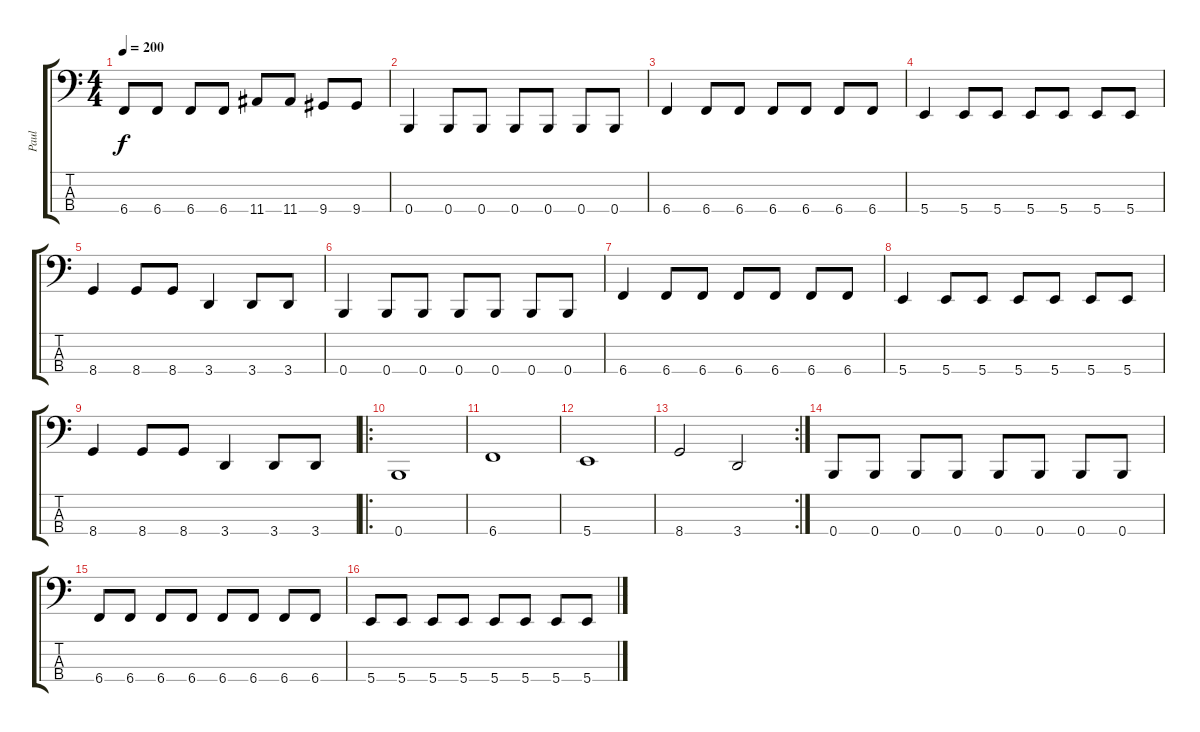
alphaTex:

\track ("Paul" "Paul") {instrument electricbasspick}
\staff {score tabs}
\tuning (E2 B1 Gb1 B0) {hide}
\ts (4 4)
\tempo 200
\clef f4
\ks c
6.4.8{dy f} 6.4.8 6.4.8 6.4.8 11.4.8 11.4.8 9.4.8 9.4.8 |
0.4.4 0.4.8 0.4.8 0.4.8 0.4.8 0.4.8 0.4.8 |
6.4.4 6.4.8 6.4.8 6.4.8 6.4.8 6.4.8 6.4.8 |
5.4.4 5.4.8 5.4.8 5.4.8 5.4.8 5.4.8 5.4.8 |
8.4.4 8.4.8 8.4.8 3.4.4 3.4.8 3.4.8 |
0.4.4 0.4.8 0.4.8 0.4.8 0.4.8 0.4.8 0.4.8 |
6.4.4 6.4.8 6.4.8 6.4.8 6.4.8 6.4.8 6.4.8 |
5.4.4 5.4.8 5.4.8 5.4.8 5.4.8 5.4.8 5.4.8 |
8.4.4 8.4.8 8.4.8 3.4.4 3.4.8 3.4.8 |
\ro
0.4.1 |
6.4.1 |
5.4.1 |
\rc 2
8.4.2 3.4.2 |
0.4.8 0.4.8 0.4.8 0.4.8 0.4.8 0.4.8 0.4.8 0.4.8 |
6.4.8 6.4.8 6.4.8 6.4.8 6.4.8 6.4.8 6.4.8 6.4.8 |
5.4.8 5.4.8 5.4.8 5.4.8 5.4.8 5.4.8 5.4.8 5.4.8
